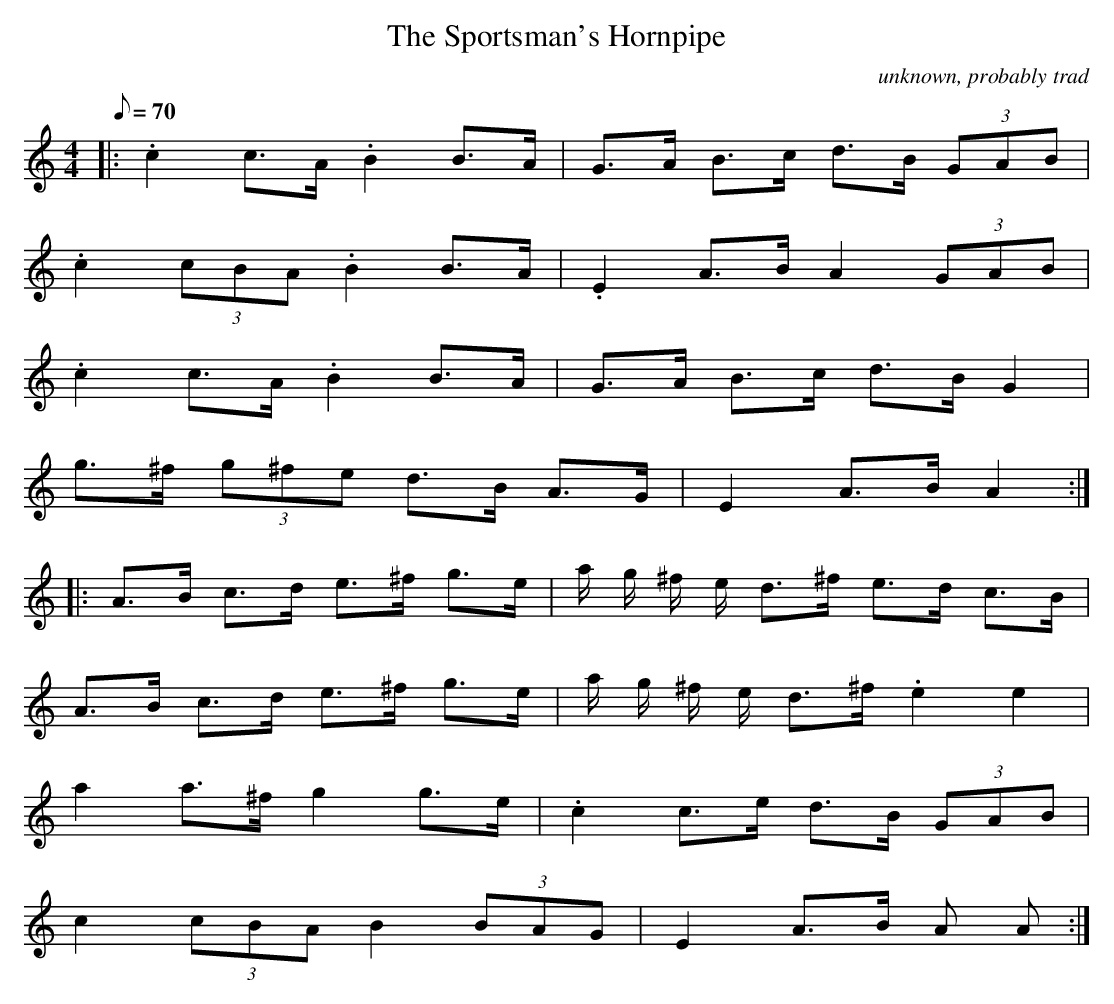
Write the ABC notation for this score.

X:1
T:The Sportsman's Hornpipe
C:unknown, probably trad
M:4/4
L:1/8
Q:70
K:Am
|: .c2 c>A .B2 B>A | G>A B>c d>B (3GAB |
.c2 (3cBA .B2 B>A | .E2 A>B A2 (3GAB |
.c2 c>A .B2 B>A | G>A B>c d>B G2 |
g>^f (3g^fe d>B A>G | E2 A>B A2 :|
|:A>B c>d e>^f g>e | a/2 g/2 ^f/2 e/2 d>^f e>d c>B |
A>B c>d e>^f g>e | a/2 g/2 ^f/2 e/2  d>^f .e2 e2 |
a2 a>^f g2 g>e | .c2 c>e d>B (3GAB |
c2 (3cBA B2 (3BAG | E2 A>B A A :|
